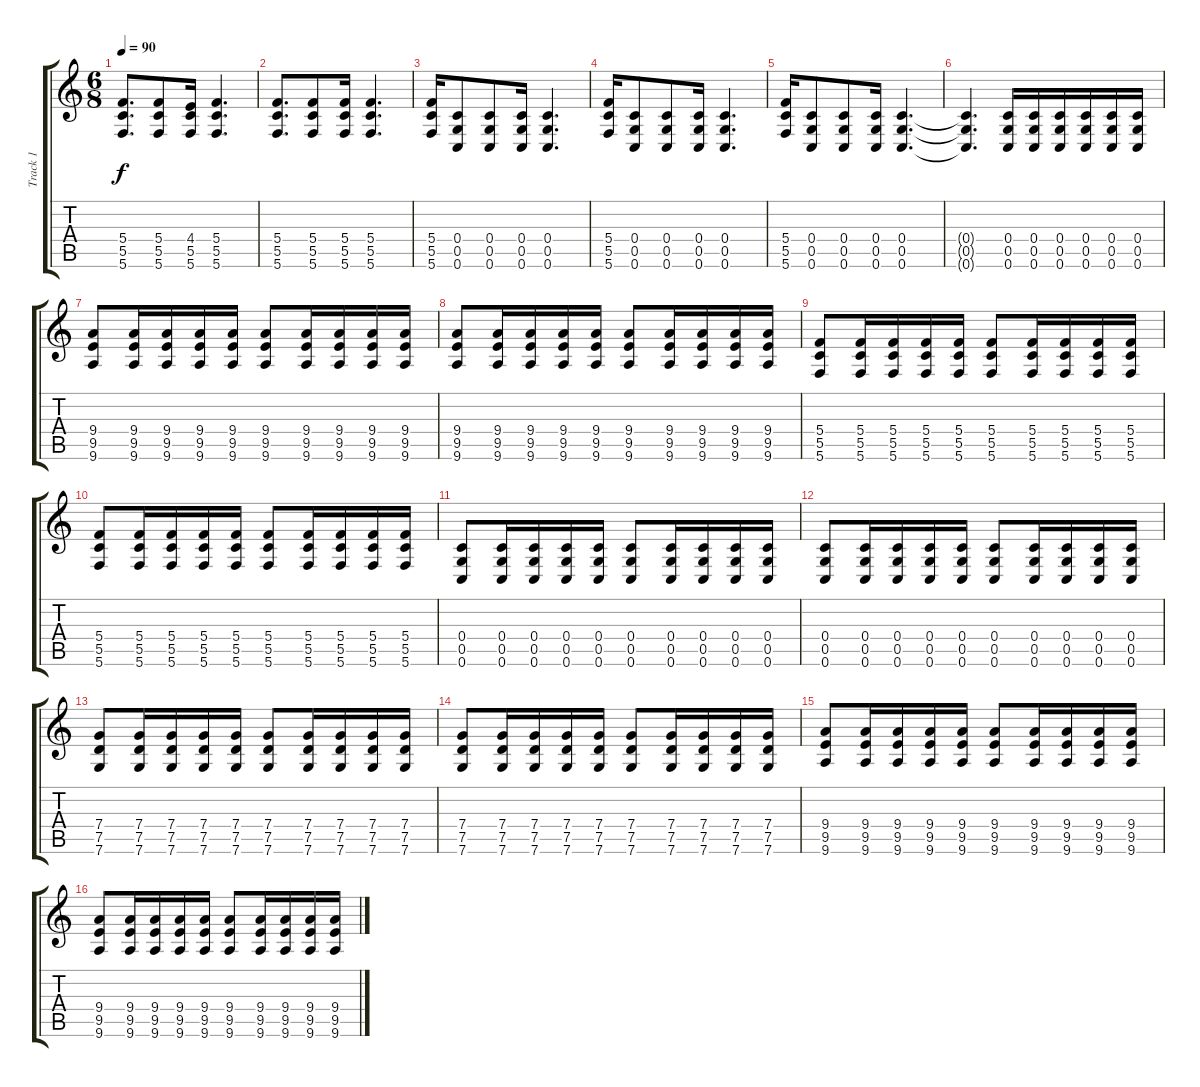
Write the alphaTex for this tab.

\track ("Track 1" "Track 1") {instrument acousticguitarsteel}
\staff {score tabs}
\tuning (D4 A3 F3 C3 G2 C2) {hide}
\ts (6 8)
\tempo 90
\clef g2
\ks c
(5.4 5.5 5.6).8{d dy f} (5.4 5.5 5.6).8 (4.4 5.5 5.6).16 (5.4 5.5 5.6).4{d} |
(5.4 5.5 5.6).8{d} (5.4 5.5 5.6).8 (5.4 5.5 5.6).16 (5.4 5.5 5.6).4{d} |
(5.4 5.5 5.6).16 (0.4 0.5 0.6).8 (0.4 0.5 0.6).8 (0.4 0.5 0.6).16 (0.4 0.5 0.6).4{d} |
(5.4 5.5 5.6).16 (0.4 0.5 0.6).8 (0.4 0.5 0.6).8 (0.4 0.5 0.6).16 (0.4 0.5 0.6).4{d} |
(5.4 5.5 5.6).16 (0.4 0.5 0.6).8 (0.4 0.5 0.6).8 (0.4 0.5 0.6).16 (0.4 0.5 0.6).4{d} |
(0.4{t} 0.5{t} 0.6{t}).4{d} (0.4 0.5 0.6).16 (0.4 0.5 0.6).16 (0.4 0.5 0.6).16 (0.4 0.5 0.6).16 (0.4 0.5 0.6).16 (0.4 0.5 0.6).16 |
(9.4 9.5 9.6).8 (9.4 9.5 9.6).16 (9.4 9.5 9.6).16 (9.4 9.5 9.6).16 (9.4 9.5 9.6).16 (9.4 9.5 9.6).8 (9.4 9.5 9.6).16 (9.4 9.5 9.6).16 (9.4 9.5 9.6).16 (9.4 9.5 9.6).16 |
(9.4 9.5 9.6).8 (9.4 9.5 9.6).16 (9.4 9.5 9.6).16 (9.4 9.5 9.6).16 (9.4 9.5 9.6).16 (9.4 9.5 9.6).8 (9.4 9.5 9.6).16 (9.4 9.5 9.6).16 (9.4 9.5 9.6).16 (9.4 9.5 9.6).16 |
(5.4 5.5 5.6).8 (5.4 5.5 5.6).16 (5.4 5.5 5.6).16 (5.4 5.5 5.6).16 (5.4 5.5 5.6).16 (5.4 5.5 5.6).8 (5.4 5.5 5.6).16 (5.4 5.5 5.6).16 (5.4 5.5 5.6).16 (5.4 5.5 5.6).16 |
(5.4 5.5 5.6).8 (5.4 5.5 5.6).16 (5.4 5.5 5.6).16 (5.4 5.5 5.6).16 (5.4 5.5 5.6).16 (5.4 5.5 5.6).8 (5.4 5.5 5.6).16 (5.4 5.5 5.6).16 (5.4 5.5 5.6).16 (5.4 5.5 5.6).16 |
(0.4 0.5 0.6).8 (0.4 0.5 0.6).16 (0.4 0.5 0.6).16 (0.4 0.5 0.6).16 (0.4 0.5 0.6).16 (0.4 0.5 0.6).8 (0.4 0.5 0.6).16 (0.4 0.5 0.6).16 (0.4 0.5 0.6).16 (0.4 0.5 0.6).16 |
(0.4 0.5 0.6).8 (0.4 0.5 0.6).16 (0.4 0.5 0.6).16 (0.4 0.5 0.6).16 (0.4 0.5 0.6).16 (0.4 0.5 0.6).8 (0.4 0.5 0.6).16 (0.4 0.5 0.6).16 (0.4 0.5 0.6).16 (0.4 0.5 0.6).16 |
(7.4 7.5 7.6).8 (7.4 7.5 7.6).16 (7.4 7.5 7.6).16 (7.4 7.5 7.6).16 (7.4 7.5 7.6).16 (7.4 7.5 7.6).8 (7.4 7.5 7.6).16 (7.4 7.5 7.6).16 (7.4 7.5 7.6).16 (7.4 7.5 7.6).16 |
(7.4 7.5 7.6).8 (7.4 7.5 7.6).16 (7.4 7.5 7.6).16 (7.4 7.5 7.6).16 (7.4 7.5 7.6).16 (7.4 7.5 7.6).8 (7.4 7.5 7.6).16 (7.4 7.5 7.6).16 (7.4 7.5 7.6).16 (7.4 7.5 7.6).16 |
(9.4 9.5 9.6).8 (9.4 9.5 9.6).16 (9.4 9.5 9.6).16 (9.4 9.5 9.6).16 (9.4 9.5 9.6).16 (9.4 9.5 9.6).8 (9.4 9.5 9.6).16 (9.4 9.5 9.6).16 (9.4 9.5 9.6).16 (9.4 9.5 9.6).16 |
(9.4 9.5 9.6).8 (9.4 9.5 9.6).16 (9.4 9.5 9.6).16 (9.4 9.5 9.6).16 (9.4 9.5 9.6).16 (9.4 9.5 9.6).8 (9.4 9.5 9.6).16 (9.4 9.5 9.6).16 (9.4 9.5 9.6).16 (9.4 9.5 9.6).16
